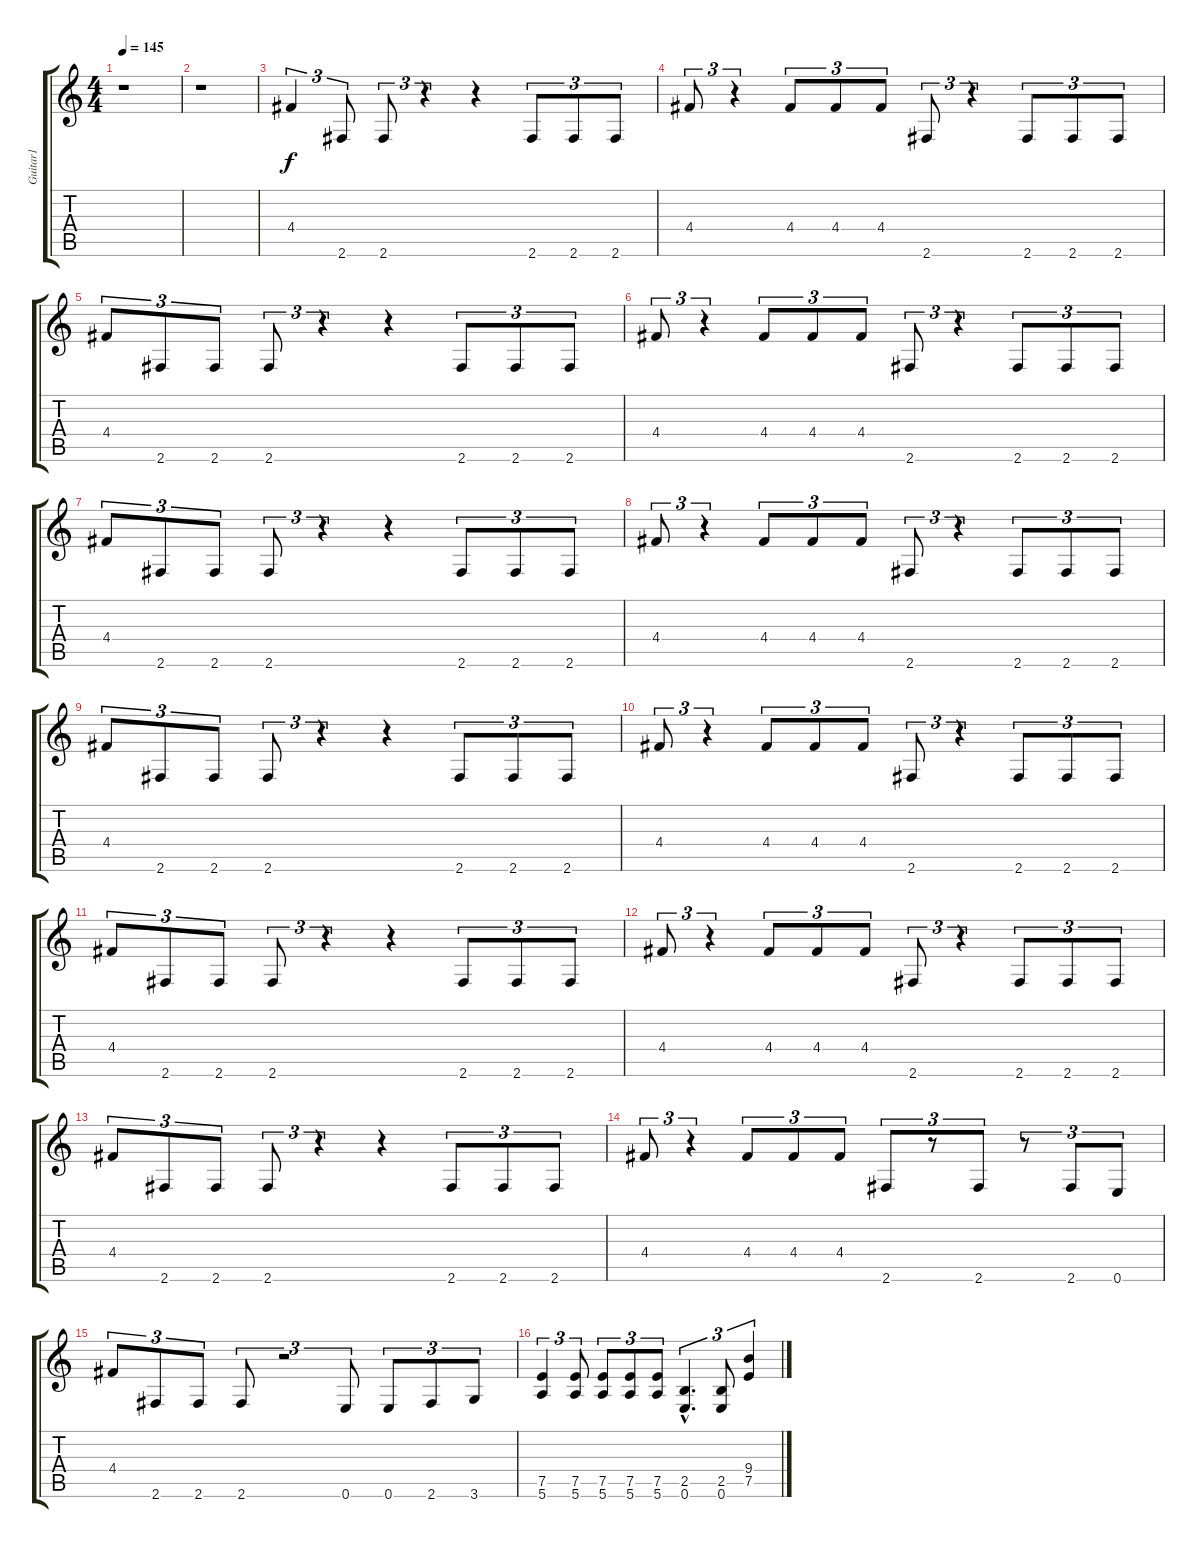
\track ("Guitar1" "Guitar1") {instrument distortionguitar}
\staff {score tabs}
\tuning (E4 B3 G3 D3 A2 E2) {hide}
\ts (4 4)
\tempo 145
\clef g2
\ks c
r.1{dy f instrument distortionguitar} |
r.1 |
4.4.4{tu (3 2)} 2.6.8{tu (3 2)} 2.6.8{tu (3 2)} r.4{tu (3 2)} r.4 2.6.8{tu (3 2)} 2.6.8{tu (3 2)} 2.6.8{tu (3 2)} |
4.4.8{tu (3 2)} r.4{tu (3 2)} 4.4.8{tu (3 2)} 4.4.8{tu (3 2)} 4.4.8{tu (3 2)} 2.6.8{tu (3 2)} r.4{tu (3 2)} 2.6.8{tu (3 2)} 2.6.8{tu (3 2)} 2.6.8{tu (3 2)} |
4.4.8{tu (3 2)} 2.6.8{tu (3 2)} 2.6.8{tu (3 2)} 2.6.8{tu (3 2)} r.4{tu (3 2)} r.4 2.6.8{tu (3 2)} 2.6.8{tu (3 2)} 2.6.8{tu (3 2)} |
4.4.8{tu (3 2)} r.4{tu (3 2)} 4.4.8{tu (3 2)} 4.4.8{tu (3 2)} 4.4.8{tu (3 2)} 2.6.8{tu (3 2)} r.4{tu (3 2)} 2.6.8{tu (3 2)} 2.6.8{tu (3 2)} 2.6.8{tu (3 2)} |
4.4.8{tu (3 2)} 2.6.8{tu (3 2)} 2.6.8{tu (3 2)} 2.6.8{tu (3 2)} r.4{tu (3 2)} r.4 2.6.8{tu (3 2)} 2.6.8{tu (3 2)} 2.6.8{tu (3 2)} |
4.4.8{tu (3 2)} r.4{tu (3 2)} 4.4.8{tu (3 2)} 4.4.8{tu (3 2)} 4.4.8{tu (3 2)} 2.6.8{tu (3 2)} r.4{tu (3 2)} 2.6.8{tu (3 2)} 2.6.8{tu (3 2)} 2.6.8{tu (3 2)} |
4.4.8{tu (3 2)} 2.6.8{tu (3 2)} 2.6.8{tu (3 2)} 2.6.8{tu (3 2)} r.4{tu (3 2)} r.4 2.6.8{tu (3 2)} 2.6.8{tu (3 2)} 2.6.8{tu (3 2)} |
4.4.8{tu (3 2)} r.4{tu (3 2)} 4.4.8{tu (3 2)} 4.4.8{tu (3 2)} 4.4.8{tu (3 2)} 2.6.8{tu (3 2)} r.4{tu (3 2)} 2.6.8{tu (3 2)} 2.6.8{tu (3 2)} 2.6.8{tu (3 2)} |
4.4.8{tu (3 2)} 2.6.8{tu (3 2)} 2.6.8{tu (3 2)} 2.6.8{tu (3 2)} r.4{tu (3 2)} r.4 2.6.8{tu (3 2)} 2.6.8{tu (3 2)} 2.6.8{tu (3 2)} |
4.4.8{tu (3 2)} r.4{tu (3 2)} 4.4.8{tu (3 2)} 4.4.8{tu (3 2)} 4.4.8{tu (3 2)} 2.6.8{tu (3 2)} r.4{tu (3 2)} 2.6.8{tu (3 2)} 2.6.8{tu (3 2)} 2.6.8{tu (3 2)} |
4.4.8{tu (3 2)} 2.6.8{tu (3 2)} 2.6.8{tu (3 2)} 2.6.8{tu (3 2)} r.4{tu (3 2)} r.4 2.6.8{tu (3 2)} 2.6.8{tu (3 2)} 2.6.8{tu (3 2)} |
4.4.8{tu (3 2)} r.4{tu (3 2)} 4.4.8{tu (3 2)} 4.4.8{tu (3 2)} 4.4.8{tu (3 2)} 2.6.8{tu (3 2)} r.8{tu (3 2)} 2.6.8{tu (3 2)} r.8{tu (3 2)} 2.6.8{tu (3 2)} 0.6.8{tu (3 2)} |
4.4.8{tu (3 2)} 2.6.8{tu (3 2)} 2.6.8{tu (3 2)} 2.6.8{tu (3 2)} r.2{tu (3 2)} 0.6.8{tu (3 2)} 0.6.8{tu (3 2)} 2.6.8{tu (3 2)} 3.6.8{tu (3 2)} |
(7.5 5.6).4{tu (3 2)} (7.5 5.6).8{tu (3 2)} (7.5 5.6).8{tu (3 2)} (7.5 5.6).8{tu (3 2)} (7.5 5.6).8{tu (3 2)} (2.5{hac} 0.6{hac}).4{d tu (3 2)} (2.5 0.6).8{tu (3 2)} (9.4 7.5).4{tu (3 2)}
